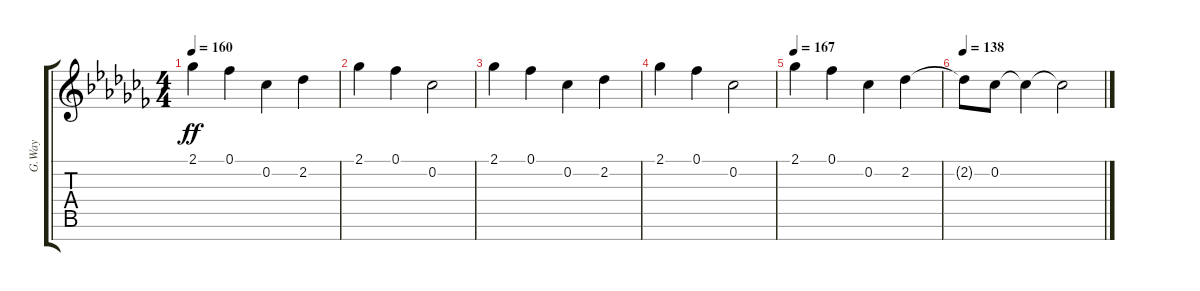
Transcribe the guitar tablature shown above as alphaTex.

\track ("G.Way" "G.Way") {instrument distortionguitar}
\staff {score tabs}
\tuning (E4 B3 G3 D3 A2 E2 B1) {hide}
\ts (4 4)
\tempo 160
\clef g2
\ks abminor
2.1.4{dy ff} 0.1.4 0.2.4 2.2.4 |
2.1.4 0.1.4 0.2.2 |
2.1.4 0.1.4 0.2.4 2.2.4 |
2.1.4 0.1.4 0.2.2 |
\tempo 167
2.1.4 0.1.4 0.2.4 2.2.4 |
\tempo 138
2.2{t}.8 0.2.8 0.2{t}.4 0.2{t}.2
